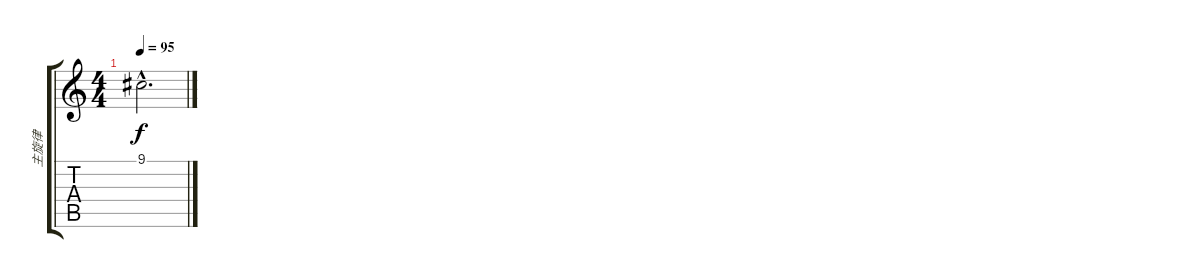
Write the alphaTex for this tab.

\track ("主旋律" "主旋律") {instrument oboe}
\staff {score tabs}
\tuning (E4 B3 G3 D3 A2 E2) {hide}
\ts (4 4)
\tempo 95
\clef g2
\ks c
9.1{hac t}.2{d dy f}
